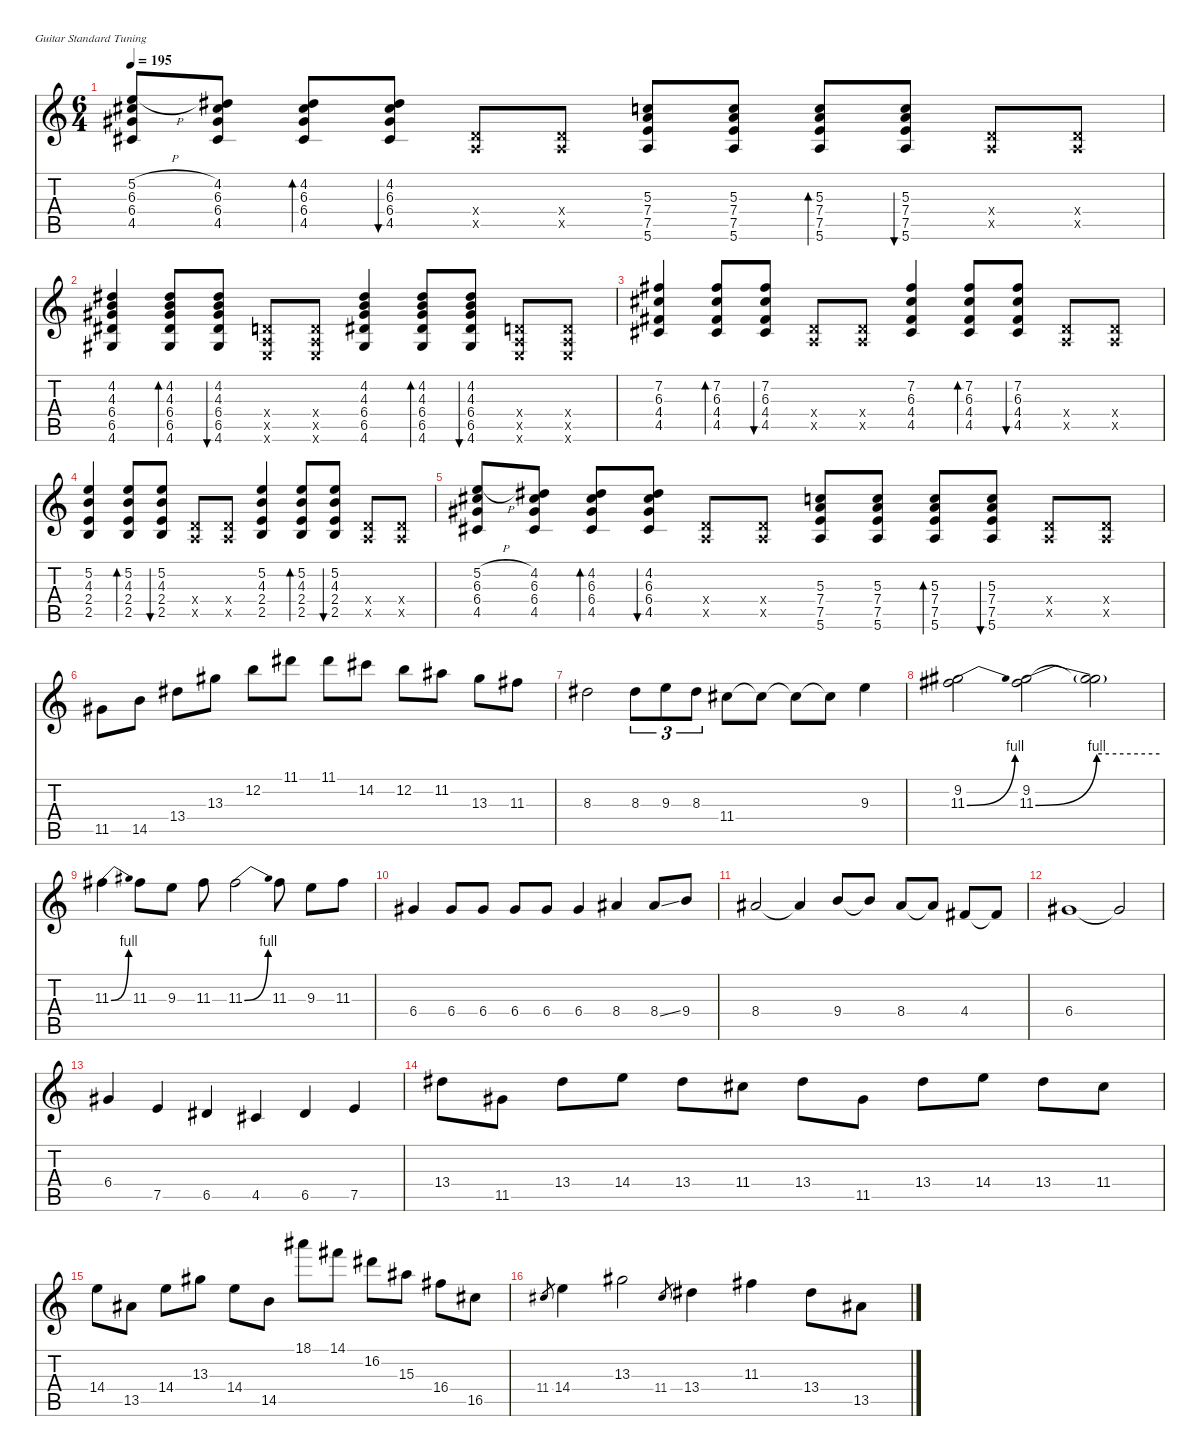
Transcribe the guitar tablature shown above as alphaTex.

\defaultSystemsLayout 4
\hideDynamics
\bracketExtendMode nobrackets
\singleTrackTrackNamePolicy hidden
\multiTrackTrackNamePolicy hidden
\firstSystemTrackNameMode fullname
\firstSystemTrackNameOrientation horizontal
\otherSystemsTrackNameOrientation horizontal
\track ("Guitar 1" "dist.guit.") {mute instrument distortionguitar}
\staff {score tabs}
\tuning (E4 B3 G3 D3 A2 E2)
\ts (6 4)
\tempo 195
\clef g2
\ks c
(5.2{h} 6.3{acc #} 6.4{acc #} 4.5{acc #}).8{dy f beam Up} (4.2{acc #} 6.3{acc #} 6.4{acc #} 4.5{acc #}).8{beam Up} (4.2{acc #} 6.3{acc #} 6.4{acc #} 4.5{acc #}).8{bd 60 beam Up} (4.2{acc #} 6.3{acc #} 6.4{acc #} 4.5{acc #}).8{bu 60 beam Up} (0.4{x} 0.5{x}).8{beam Up} (0.4{x} 0.5{x}).8{beam Up} (5.3 7.4 7.5 5.6).8{beam Up} (5.3 7.4 7.5 5.6).8{beam Up} (5.3 7.4 7.5 5.6).8{bd 60 beam Up} (5.3 7.4 7.5 5.6).8{bu 60 beam Up} (0.4{x} 0.5{x}).8{beam Up} (0.4{x} 0.5{x}).8{beam Up} |
(4.2{acc #} 4.3 6.4{acc #} 6.5{acc #} 4.6{acc #}).4{beam Up} (4.2{acc #} 4.3 6.4{acc #} 6.5{acc #} 4.6{acc #}).8{bd 60 beam Up} (4.2{acc #} 4.3 6.4{acc #} 6.5{acc #} 4.6{acc #}).8{bu 60 beam Up} (0.4{x} 0.5{x} 0.6{x}).8{beam Up} (0.4{x} 0.5{x} 0.6{x}).8{beam Up} (4.2{acc #} 4.3 6.4{acc #} 6.5{acc #} 4.6{acc #}).4{beam Up} (4.2{acc #} 4.3 6.4{acc #} 6.5{acc #} 4.6{acc #}).8{bd 60 beam Up} (4.2{acc #} 4.3 6.4{acc #} 6.5{acc #} 4.6{acc #}).8{bu 60 beam Up} (0.4{x} 0.5{x} 0.6{x}).8{beam Up} (0.4{x} 0.5{x} 0.6{x}).8{beam Up} |
(7.2{acc #} 6.3{acc #} 4.4{acc #} 4.5{acc #}).4{beam Up} (7.2{acc #} 6.3{acc #} 4.4{acc #} 4.5{acc #}).8{bd 60 beam Up} (7.2{acc #} 6.3{acc #} 4.4{acc #} 4.5{acc #}).8{bu 60 beam Up} (0.4{x} 0.5{x}).8{beam Up} (0.4{x} 0.5{x}).8{beam Up} (7.2{acc #} 6.3{acc #} 4.4{acc #} 4.5{acc #}).4{beam Up} (7.2{acc #} 6.3{acc #} 4.4{acc #} 4.5{acc #}).8{bd 60 beam Up} (7.2{acc #} 6.3{acc #} 4.4{acc #} 4.5{acc #}).8{bu 60 beam Up} (0.4{x} 0.5{x}).8{beam Up} (0.4{x} 0.5{x}).8{beam Up} |
(5.2 4.3 2.4 2.5).4{beam Up} (5.2 4.3 2.4 2.5).8{bd 60 beam Up} (5.2 4.3 2.4 2.5).8{bu 60 beam Up} (0.4{x} 0.5{x}).8{beam Up} (0.4{x} 0.5{x}).8{beam Up} (5.2 4.3 2.4 2.5).4{beam Up} (5.2 4.3 2.4 2.5).8{bd 60 beam Up} (5.2 4.3 2.4 2.5).8{bu 60 beam Up} (0.4{x} 0.5{x}).8{beam Up} (0.4{x} 0.5{x}).8{beam Up} |
(5.2{h} 6.3{acc #} 6.4{acc #} 4.5{acc #}).8{beam Up} (4.2{acc #} 6.3{acc #} 6.4{acc #} 4.5{acc #}).8{beam Up} (4.2{acc #} 6.3{acc #} 6.4{acc #} 4.5{acc #}).8{bd 60 beam Up} (4.2{acc #} 6.3{acc #} 6.4{acc #} 4.5{acc #}).8{bu 60 beam Up} (0.4{x} 0.5{x}).8{beam Up} (0.4{x} 0.5{x}).8{beam Up} (5.3 7.4 7.5 5.6).8{beam Up} (5.3 7.4 7.5 5.6).8{beam Up} (5.3 7.4 7.5 5.6).8{bd 60 beam Up} (5.3 7.4 7.5 5.6).8{bu 60 beam Up} (0.4{x} 0.5{x}).8{beam Up} (0.4{x} 0.5{x}).8{beam Up} |
11.5{acc #}.8{beam Down} 14.5.8{beam Down} 13.4{acc #}.8{beam Down} 13.3{acc #}.8{beam Down} 12.2.8{beam Down} 11.1{acc #}.8{beam Down} 11.1{acc #}.8{beam Down} 14.2{acc #}.8{beam Down} 12.2.8{beam Down} 11.2{acc #}.8{beam Down} 13.3{acc #}.8{beam Down} 11.3{acc #}.8{beam Down} |
8.3{acc #}.2{beam Down} 8.3{acc #}.8{tu (3 2) beam Down} 9.3.8{tu (3 2) beam Down} 8.3{acc #}.8{tu (3 2) beam Down} 11.4{acc #}.8{beam Down} 11.4{t acc #}.8{beam Down} 11.4{t acc #}.8{beam Down} 11.4{t acc #}.8{beam Down} 9.3.4{beam Down} |
(9.2{acc #} 11.3{be (bend 0 0 30 4) acc #}).2{beam Down} (9.2{acc #} 11.3{be (bend 0 0 60 4) acc #}).2{beam Down} (9.2{t acc #} 11.3{be (hold 0 4 60 4) t}).2{beam Down} |
11.3{be (bend 0 0 30 4) acc #}.4{beam Down} 11.3{acc #}.8{beam Down} 9.3.8{beam Down} 11.3{acc #}.8{beam Down} 11.3{be (bend 0 0 30 4) acc #}.2{beam Down} 11.3{acc #}.8{beam Down} 9.3.8{beam Down} 11.3{acc #}.8{beam Down} |
6.4{acc #}.4{beam Up} 6.4{acc #}.8{beam Up} 6.4{acc #}.8{beam Up} 6.4{acc #}.8{beam Up} 6.4{acc #}.8{beam Up} 6.4{acc #}.4{beam Up} 8.4{acc #}.4{beam Up} 8.4{ss acc #}.8{beam Up} 9.4.8{beam Up} |
8.4{acc #}.2{beam Up} 8.4{t acc #}.4{beam Up} 9.4.8{beam Up} 9.4{t}.8{beam Up} 8.4{acc #}.8{beam Up} 8.4{t acc #}.8{beam Up} 4.4{acc #}.8{beam Up} 4.4{t acc #}.8{beam Up} |
6.4{acc #}.1{beam Up} 6.4{t acc #}.2{beam Up} |
6.4{acc #}.4{beam Up} 7.5.4{beam Up} 6.5{acc #}.4{beam Up} 4.5{acc #}.4{beam Up} 6.5{acc #}.4{beam Up} 7.5.4{beam Up} |
13.4{acc #}.8{beam Down} 11.5{acc #}.8{beam Down} 13.4{acc #}.8{beam Down} 14.4.8{beam Down} 13.4{acc #}.8{beam Down} 11.4{acc #}.8{beam Down} 13.4{acc #}.8{beam Down} 11.5{acc #}.8{beam Down} 13.4{acc #}.8{beam Down} 14.4.8{beam Down} 13.4{acc #}.8{beam Down} 11.4{acc #}.8{beam Down} |
14.4.8{beam Down} 13.5{acc #}.8{beam Down} 14.4.8{beam Down} 13.3{acc #}.8{beam Down} 14.4.8{beam Down} 14.5.8{beam Down} 18.1{acc #}.8{beam Down} 14.1{acc #}.8{beam Down} 16.2{acc #}.8{beam Down} 15.3{acc #}.8{beam Down} 16.4{acc #}.8{beam Down} 16.5{acc #}.8{beam Down} |
11.4{acc #}.8{gr dy mf beam Up} 14.4.4{dy f beam Down} 13.3{acc #}.2{beam Down} 11.4{acc #}.8{gr dy mf beam Up} 13.4{acc #}.4{dy f beam Down} 11.3{acc #}.4{beam Down} 13.4{acc #}.8{beam Down} 13.5{acc #}.8{beam Down}
